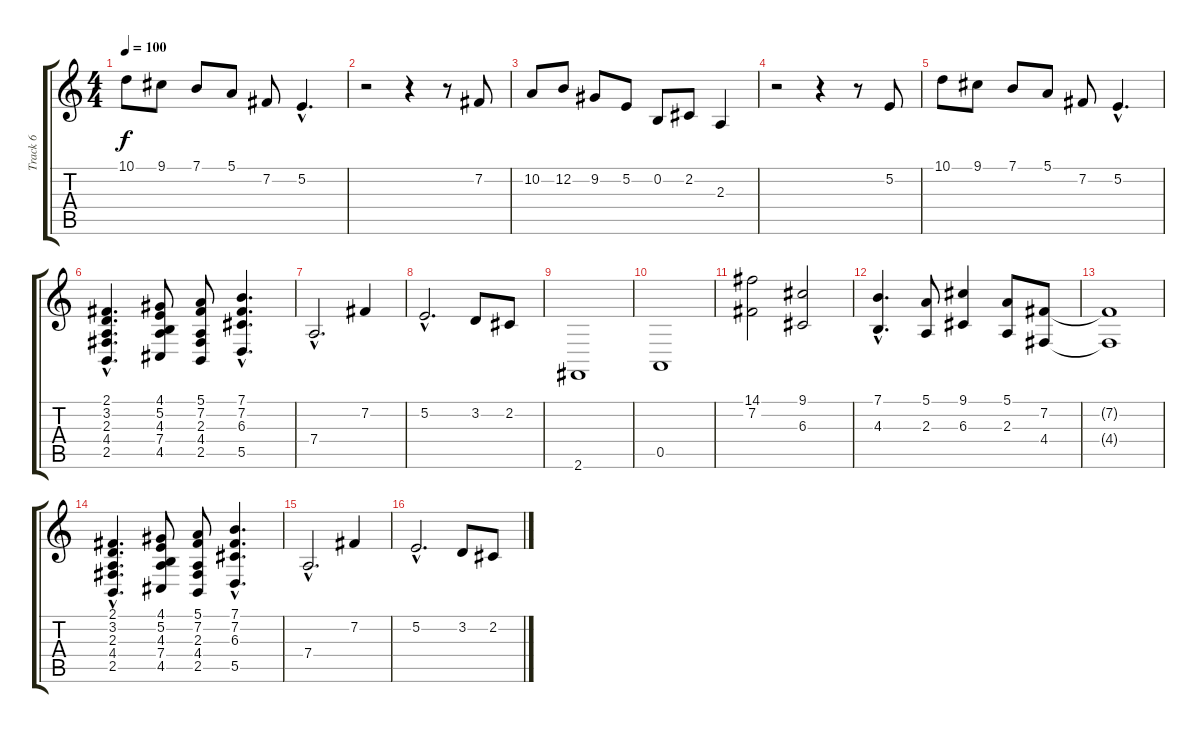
\track ("Track 6" "Track 6") {instrument flute}
\staff {score tabs}
\tuning (E4 B3 G3 D3 A2 E2) {hide}
\ts (4 4)
\tempo 100
\clef g2
\ks c
10.1.8{dy f} 9.1.8 7.1.8 5.1.8 7.2.8 5.2{hac}.4{d} |
r.2 r.4 r.8 7.2.8 |
10.2.8 12.2.8 9.2.8 5.2.8 0.2.8 2.2.8 2.3.4 |
r.2 r.4 r.8 5.2.8 |
10.1.8 9.1.8 7.1.8 5.1.8 7.2.8 5.2{hac}.4{d} |
(2.1{hac} 3.2{hac} 2.3{hac} 4.4{hac} 2.5{hac}).4{d} (4.1 5.2 4.3 7.4 4.5).8 (5.1 7.2 2.3 4.4 2.5).8 (7.1{hac} 7.2{hac} 6.3{hac} 5.5{hac}).4{d} |
7.4{hac}.2{d} 7.2.4 |
5.2{hac}.2{d} 3.2.8 2.2.8 |
2.6.1 |
0.5.1 |
(14.1 7.2).2 (9.1 6.3).2 |
(7.1{hac} 4.3{hac}).4{d} (5.1 2.3).8 (9.1 6.3).4 (5.1 2.3).8 (7.2 4.4).8 |
(7.2{t} 4.4{t}).1 |
(2.1{hac} 3.2{hac} 2.3{hac} 4.4{hac} 2.5{hac}).4{d} (4.1 5.2 4.3 7.4 4.5).8 (5.1 7.2 2.3 4.4 2.5).8 (7.1{hac} 7.2{hac} 6.3{hac} 5.5{hac}).4{d} |
7.4{hac}.2{d} 7.2.4 |
5.2{hac}.2{d} 3.2.8 2.2.8
